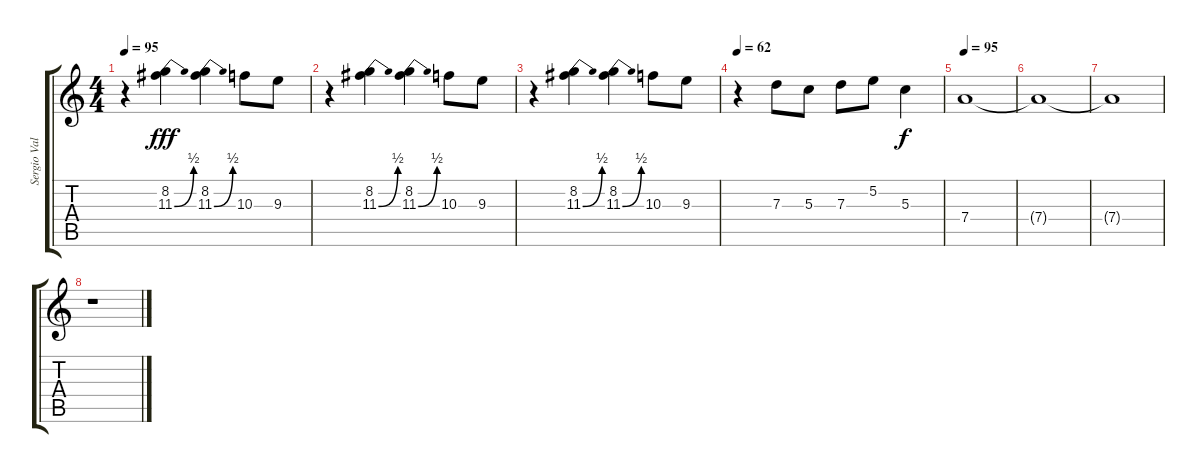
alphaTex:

\track ("Sergio Vallín" "Sergio Val") {instrument distortionguitar}
\staff {score tabs}
\tuning (E4 B3 G3 D3 A2 E2) {hide}
\ts (4 4)
\tempo 95
\clef g2
\ks c
r.4{dy fff} (8.2 11.3{be (bend 0 0 60 2)}).4 (8.2 11.3{be (bend 0 0 60 2)}).4 10.3.8 9.3.8 |
r.4 (8.2 11.3{be (bend 0 0 60 2)}).4 (8.2 11.3{be (bend 0 0 60 2)}).4 10.3.8 9.3.8 |
r.4 (8.2 11.3{be (bend 0 0 60 2)}).4 (8.2 11.3{be (bend 0 0 60 2)}).4 10.3.8 9.3.8 |
\tempo 62
r.4 7.3.8 5.3.8 7.3.8 5.2.8 5.3.4{dy f} |
\tempo 95
7.4.1 |
7.4{t}.1 |
7.4{t}.1 |
r.1
